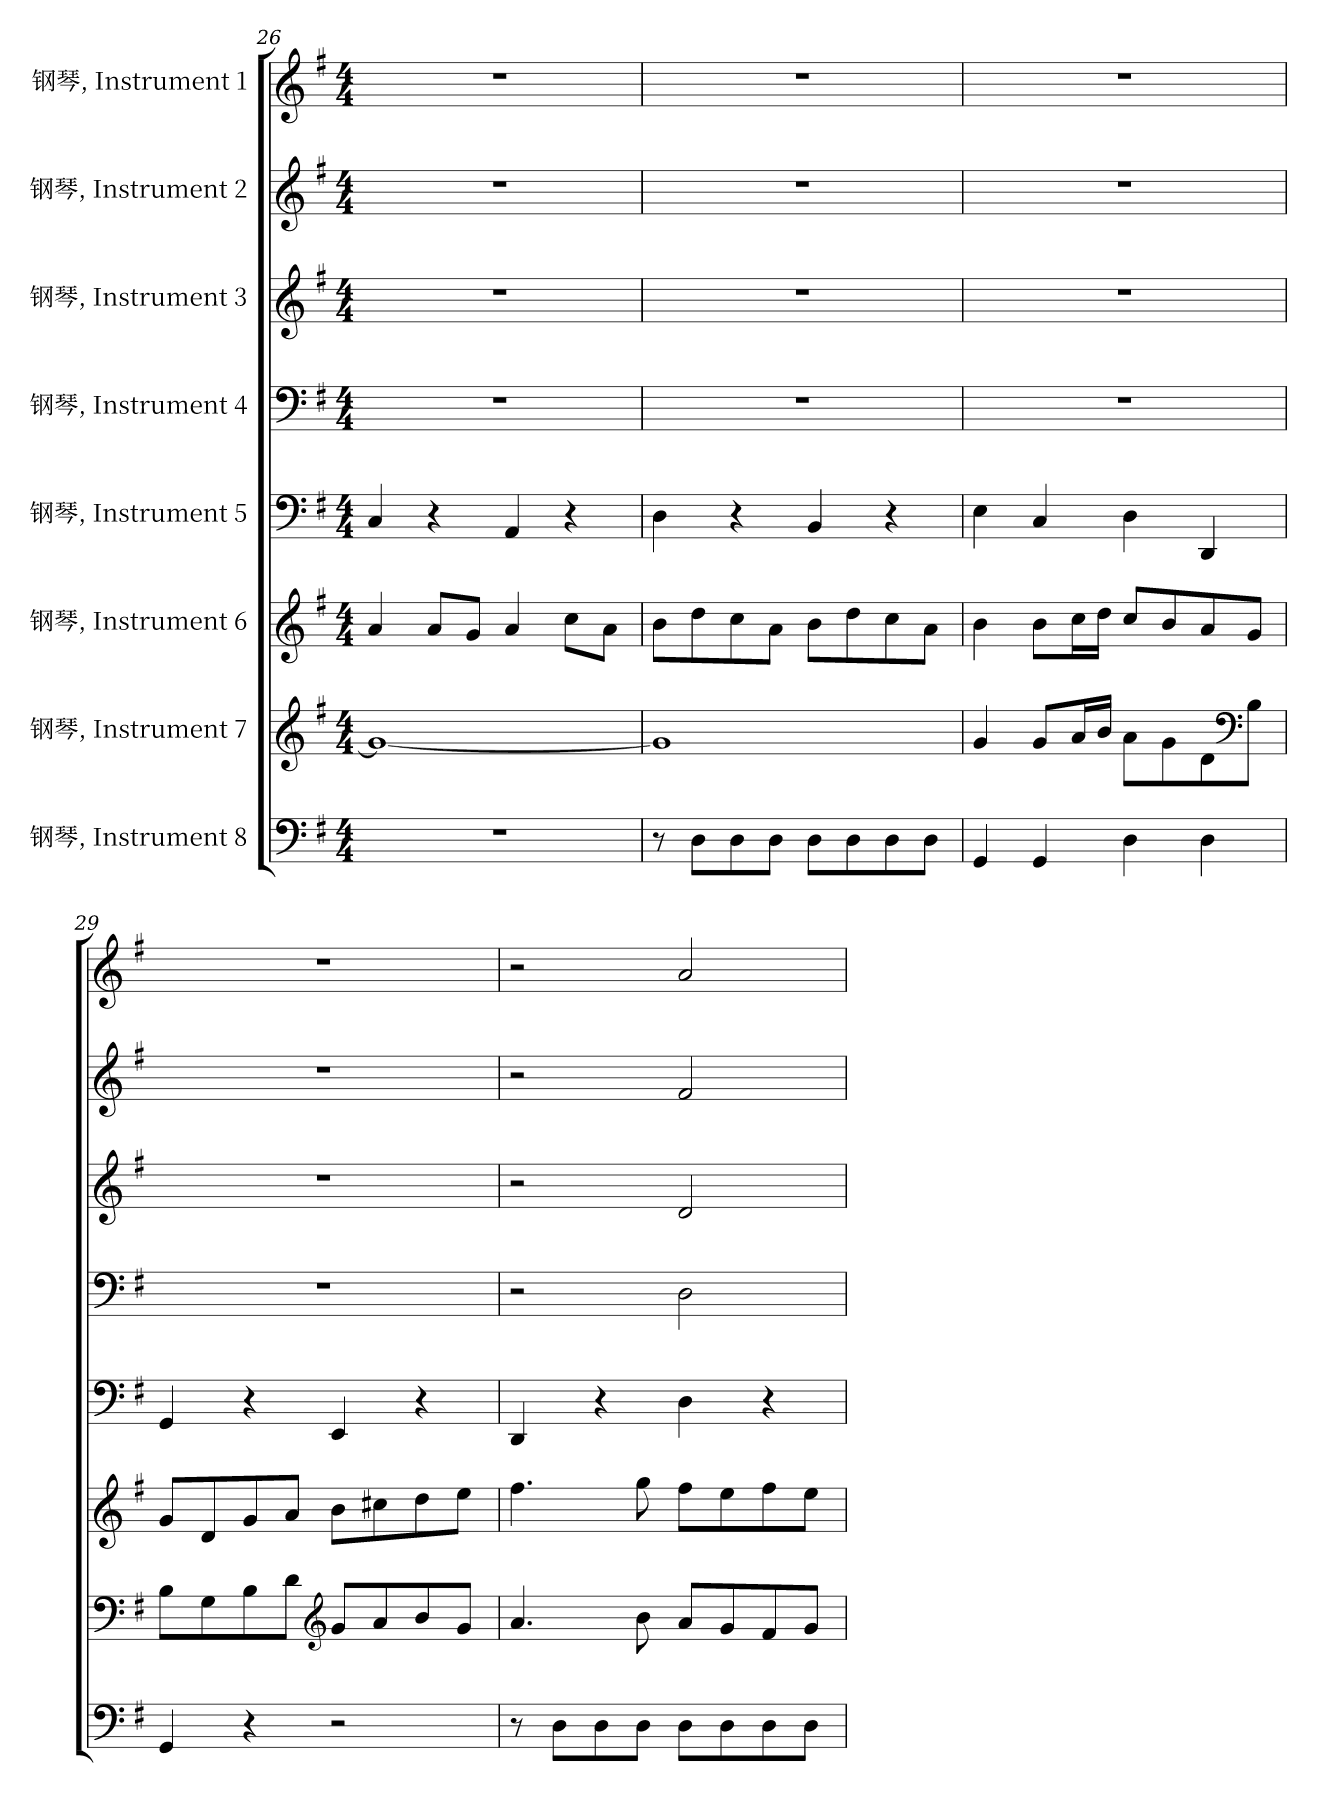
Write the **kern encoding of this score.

**kern	**kern	**kern	**kern	**kern	**kern	**kern	**kern
*part8	*part7	*part6	*part5	*part4	*part3	*part2	*part1
*staff8	*staff7	*staff6	*staff5	*staff4	*staff3	*staff2	*staff1
*I"钢琴, Instrument 8	*I"钢琴, Instrument 7	*I"钢琴, Instrument 6	*I"钢琴, Instrument 5	*I"钢琴, Instrument 4	*I"钢琴, Instrument 3	*I"钢琴, Instrument 2	*I"钢琴, Instrument 1
*clefF4	*clefG2	*clefG2	*clefF4	*clefF4	*clefG2	*clefG2	*clefG2
*k[f#]	*k[f#]	*k[f#]	*k[f#]	*k[f#]	*k[f#]	*k[f#]	*k[f#]
*M4/4	*M4/4	*M4/4	*M4/4	*M4/4	*M4/4	*M4/4	*M4/4
=26	=26	=26	=26	=26	=26	=26	=26
1r	1g_	4a/	4C/	1r	1r	1r	1r
.	.	8a/L	4r	.	.	.	.
.	.	8g/J	.	.	.	.	.
.	.	4a/	4AA/	.	.	.	.
.	.	8cc\L	4r	.	.	.	.
.	.	8a\J	.	.	.	.	.
=27	=27	=27	=27	=27	=27	=27	=27
8r	1g]	8b\L	4D\	1r	1r	1r	1r
8D\L	.	8dd\	.	.	.	.	.
8D\	.	8cc\	4r	.	.	.	.
8D\J	.	8a\J	.	.	.	.	.
8D\L	.	8b\L	4BB/	.	.	.	.
8D\	.	8dd\	.	.	.	.	.
8D\	.	8cc\	4r	.	.	.	.
8D\J	.	8a\J	.	.	.	.	.
=28	=28	=28	=28	=28	=28	=28	=28
4GG/	4g/	4b\	4E\	1r	1r	1r	1r
4GG/	8g/L	8b\L	4C/	.	.	.	.
.	16a/L	16cc\L	.	.	.	.	.
.	16b/JJ	16dd\JJ	.	.	.	.	.
4D\	8a\L	8cc/L	4D\	.	.	.	.
.	8g\	8b/	.	.	.	.	.
4D\	8d\	8a/	4DD/	.	.	.	.
*	*clefF4	*	*	*	*	*	*
.	8B\J	8g/J	.	.	.	.	.
=29	=29	=29	=29	=29	=29	=29	=29
4GG/	8B\L	8g/L	4GG/	1r	1r	1r	1r
.	8G\	8d/	.	.	.	.	.
4r	8B\	8g/	4r	.	.	.	.
.	8d\J	8a/J	.	.	.	.	.
*	*clefG2	*	*	*	*	*	*
2r	8g/L	8b\L	4EE/	.	.	.	.
.	8a/	8cc#X\	.	.	.	.	.
.	8b/	8dd\	4r	.	.	.	.
.	8g/J	8ee\J	.	.	.	.	.
!!LO:PB:g=z
=30	=30	=30	=30	=30	=30	=30	=30
8r	4.a/	4.ff#\	4DD/	2r	2r	2r	2r
8D\L	.	.	.	.	.	.	.
8D\	.	.	4r	.	.	.	.
8D\J	8b\	8gg\	.	.	.	.	.
8D\L	8a/L	8ff#\L	4D\	2D\	2d/	2f#/	2a/
8D\	8g/	8ee\	.	.	.	.	.
8D\	8f#/	8ff#\	4r	.	.	.	.
8D\J	8g/J	8ee\J	.	.	.	.	.
=	=	=	=	=	=	=	=
*-	*-	*-	*-	*-	*-	*-	*-
